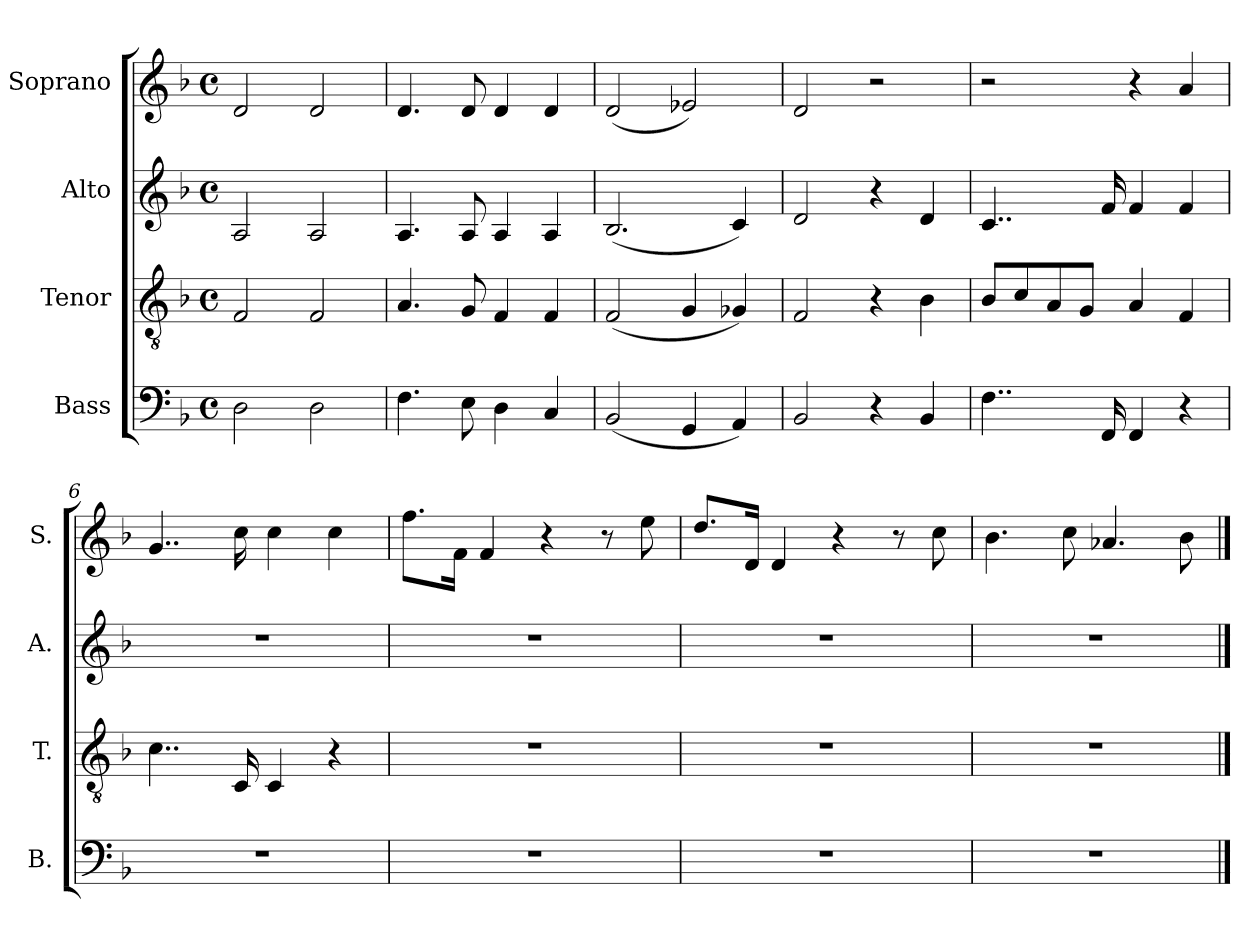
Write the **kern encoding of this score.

**kern	**kern	**kern	**kern
*part4	*part3	*part2	*part1
*staff4	*staff3	*staff2	*staff1
*I"Bass	*I"Tenor	*I"Alto	*I"Soprano
*I'B.	*I'T.	*I'A.	*I'S.
*clefF4	*clefGv2	*clefG2	*clefG2
*k[b-]	*k[b-]	*k[b-]	*k[b-]
*M4/4	*M4/4	*M4/4	*M4/4
*met(c)	*met(c)	*met(c)	*met(c)
=1	=1	=1	=1
2D\	2F/	2A/	2d/
2D\	2F/	2A/	2d/
=2	=2	=2	=2
4.F\	4.A/	4.A/	4.d/
8E\	8G/	8A/	8d/
4D\	4F/	4A/	4d/
4C/	4F/	4A/	4d/
=3	=3	=3	=3
(<2BB-/	(<2F/	(<2.B-/	(<2d/
4GG/	4G/	.	2e-X/)
4AA/)	4G-X/)	4c/)	.
=4	=4	=4	=4
2BB-/	2F/	2d/	2d/
4r	4r	4r	2r
4BB-/	4B-\	4d/	.
=5	=5	=5	=5
4..F\	8B-/L	4..c/	2r
.	8c/	.	.
.	8A/	.	.
.	8G/J	.	.
16FF/	.	16f/	.
4FF/	4A/	4f/	4r
4r	4F/	4f/	4a/
!!LO:LB:g=z
=6	=6	=6	=6
1r	4..c\	1r	4..g/
.	16C/	.	16cc\
.	4C/	.	4cc\
.	4r	.	4cc\
=7	=7	=7	=7
1r	1r	1r	8.ff\L
.	.	.	16f\Jk
.	.	.	4f/
.	.	.	4r
.	.	.	8r
.	.	.	8ee\
=8	=8	=8	=8
1r	1r	1r	8.dd/L
.	.	.	16d/Jk
.	.	.	4d/
.	.	.	4r
.	.	.	8r
.	.	.	8cc\
=9	=9	=9	=9
1r	1r	1r	4.b-\
.	.	.	8cc\
.	.	.	4.a-X/
.	.	.	8b-\
==	==	==	==
*-	*-	*-	*-
